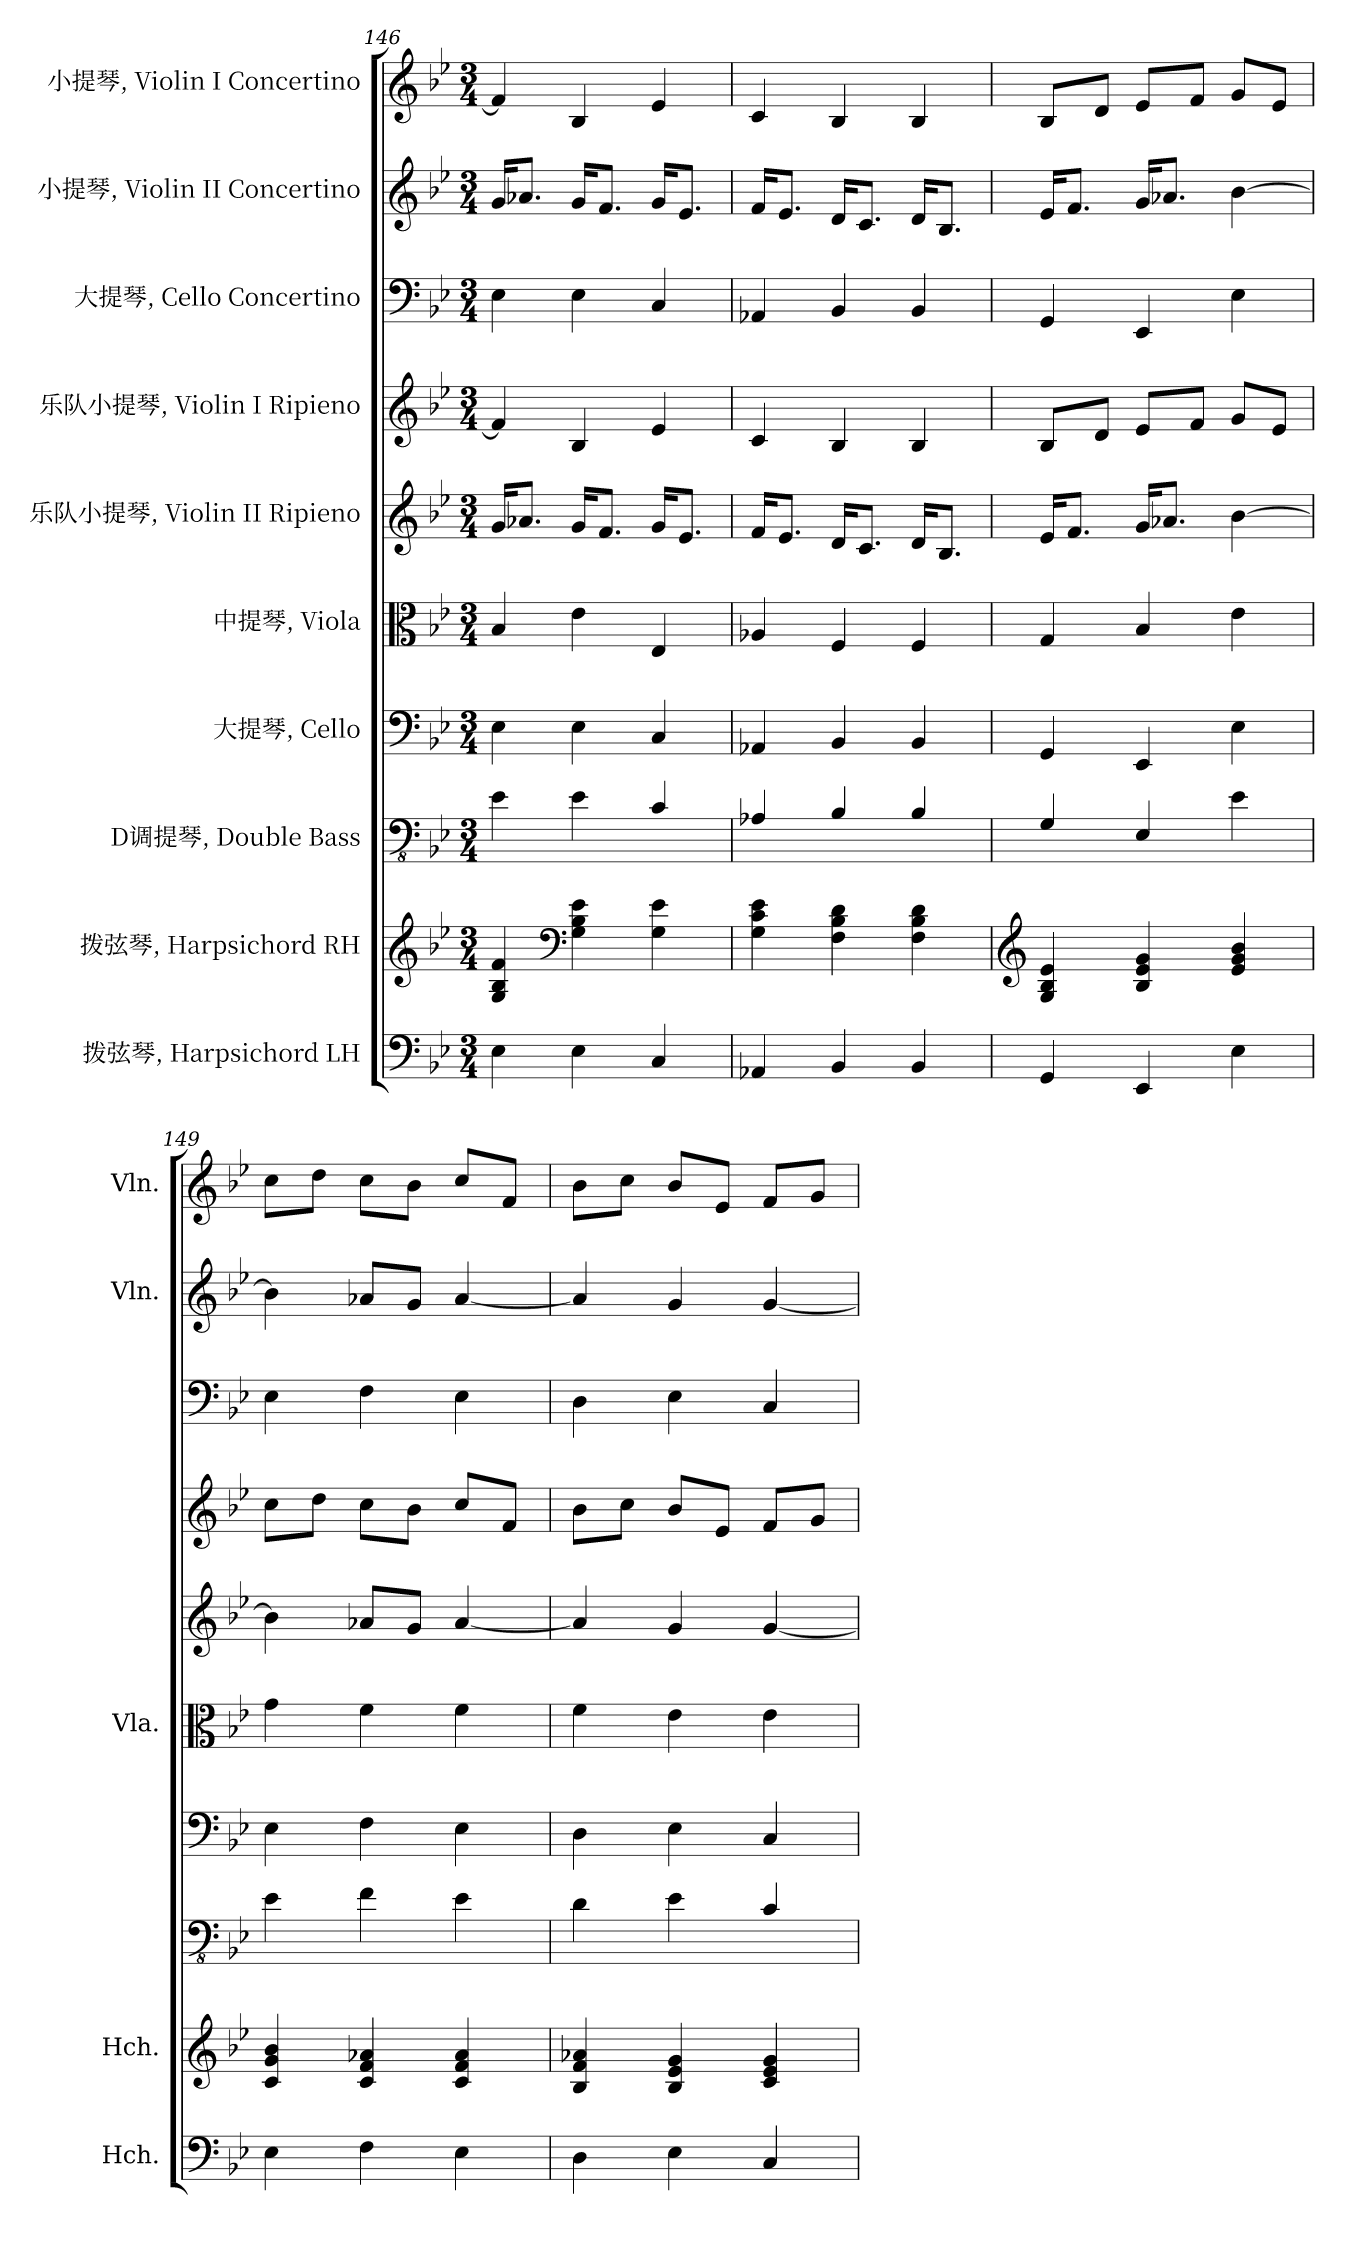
**kern	**kern	**kern	**kern	**kern	**kern	**kern	**kern	**kern	**kern
*part10	*part9	*part8	*part7	*part6	*part5	*part4	*part3	*part2	*part1
*staff10	*staff9	*staff8	*staff7	*staff6	*staff5	*staff4	*staff3	*staff2	*staff1
*I"拨弦琴, Harpsichord LH	*I"拨弦琴, Harpsichord RH	*I"D调提琴, Double Bass	*I"大提琴, Cello	*I"中提琴, Viola	*I"乐队小提琴, Violin II Ripieno	*I"乐队小提琴, Violin I Ripieno	*I"大提琴, Cello Concertino	*I"小提琴, Violin II Concertino	*I"小提琴, Violin I Concertino
*I'Hch.	*I'Hch.	*	*	*I'Vla.	*	*	*	*I'Vln.	*I'Vln.
*clefF4	*clefG2	*clefFv4	*clefF4	*clefC3	*clefG2	*clefG2	*clefF4	*clefG2	*clefG2
*	*	*ITrd7c12	*	*	*	*	*	*	*
*k[b-e-]	*k[b-e-]	*k[b-e-]	*k[b-e-]	*k[b-e-]	*k[b-e-]	*k[b-e-]	*k[b-e-]	*k[b-e-]	*k[b-e-]
*M3/4	*M3/4	*M3/4	*M3/4	*M3/4	*M3/4	*M3/4	*M3/4	*M3/4	*M3/4
=146	=146	=146	=146	=146	=146	=146	=146	=146	=146
4E-\	4G/ 4B-/ 4f/	4EE-\	4E-\	4B-/	16g/KL	4f/]	4E-\	16g/KL	4f/]
.	.	.	.	.	8.a-X/J	.	.	8.a-X/J	.
*	*clefF4	*	*	*	*	*	*	*	*
4E-\	4G\ 4B-\ 4e-\	4EE-\	4E-\	4e-\	16g/KL	4B-/	4E-\	16g/KL	4B-/
.	.	.	.	.	8.f/J	.	.	8.f/J	.
4C/	4G\ 4e-\	4CC/	4C/	4E-/	16g/KL	4e-/	4C/	16g/KL	4e-/
.	.	.	.	.	8.e-/J	.	.	8.e-/J	.
=147	=147	=147	=147	=147	=147	=147	=147	=147	=147
4AA-X/	4G\ 4c\ 4e-\	4AAA-X/	4AA-X/	4A-X/	16f/KL	4c/	4AA-X/	16f/KL	4c/
.	.	.	.	.	8.e-/J	.	.	8.e-/J	.
4BB-/	4F\ 4B-\ 4d\	4BBB-/	4BB-/	4F/	16d/KL	4B-/	4BB-/	16d/KL	4B-/
.	.	.	.	.	8.c/J	.	.	8.c/J	.
4BB-/	4F\ 4B-\ 4d\	4BBB-/	4BB-/	4F/	16d/KL	4B-/	4BB-/	16d/KL	4B-/
.	.	.	.	.	8.B-/J	.	.	8.B-/J	.
=148	=148	=148	=148	=148	=148	=148	=148	=148	=148
*	*clefG2	*	*	*	*	*	*	*	*
4GG/	4G/ 4B-/ 4e-/	4GGG/	4GG/	4G/	16e-/KL	8B-/L	4GG/	16e-/KL	8B-/L
.	.	.	.	.	8.f/J	.	.	8.f/J	.
.	.	.	.	.	.	8d/J	.	.	8d/J
4EE-/	4B-/ 4e-/ 4g/	4EEE-/	4EE-/	4B-/	16g/KL	8e-/L	4EE-/	16g/KL	8e-/L
.	.	.	.	.	8.a-X/J	.	.	8.a-X/J	.
.	.	.	.	.	.	8f/J	.	.	8f/J
4E-\	4e-/ 4g/ 4b-/	4EE-\	4E-\	4e-\	[4b-\	8g/L	4E-\	[4b-\	8g/L
.	.	.	.	.	.	8e-/J	.	.	8e-/J
=149	=149	=149	=149	=149	=149	=149	=149	=149	=149
4E-\	4c/ 4g/ 4b-/	4EE-\	4E-\	4g\	4b-\]	8cc\L	4E-\	4b-\]	8cc\L
.	.	.	.	.	.	8dd\J	.	.	8dd\J
4F\	4c/ 4f/ 4a-X/	4FF\	4F\	4f\	8a-X/L	8cc\L	4F\	8a-X/L	8cc\L
.	.	.	.	.	8g/J	8b-\J	.	8g/J	8b-\J
4E-\	4c/ 4f/ 4a-/	4EE-\	4E-\	4f\	[4a-/	8cc/L	4E-\	[4a-/	8cc/L
.	.	.	.	.	.	8f/J	.	.	8f/J
!!LO:PB:g=z
=150	=150	=150	=150	=150	=150	=150	=150	=150	=150
4D\	4B-/ 4f/ 4a-X/	4DD\	4D\	4f\	4a-/]	8b-\L	4D\	4a-/]	8b-\L
.	.	.	.	.	.	8cc\J	.	.	8cc\J
4E-\	4B-/ 4e-/ 4g/	4EE-\	4E-\	4e-\	4g/	8b-/L	4E-\	4g/	8b-/L
.	.	.	.	.	.	8e-/J	.	.	8e-/J
4C/	4c/ 4e-/ 4g/	4CC/	4C/	4e-\	[4g/	8f/L	4C/	[4g/	8f/L
.	.	.	.	.	.	8g/J	.	.	8g/J
=	=	=	=	=	=	=	=	=	=
*-	*-	*-	*-	*-	*-	*-	*-	*-	*-
